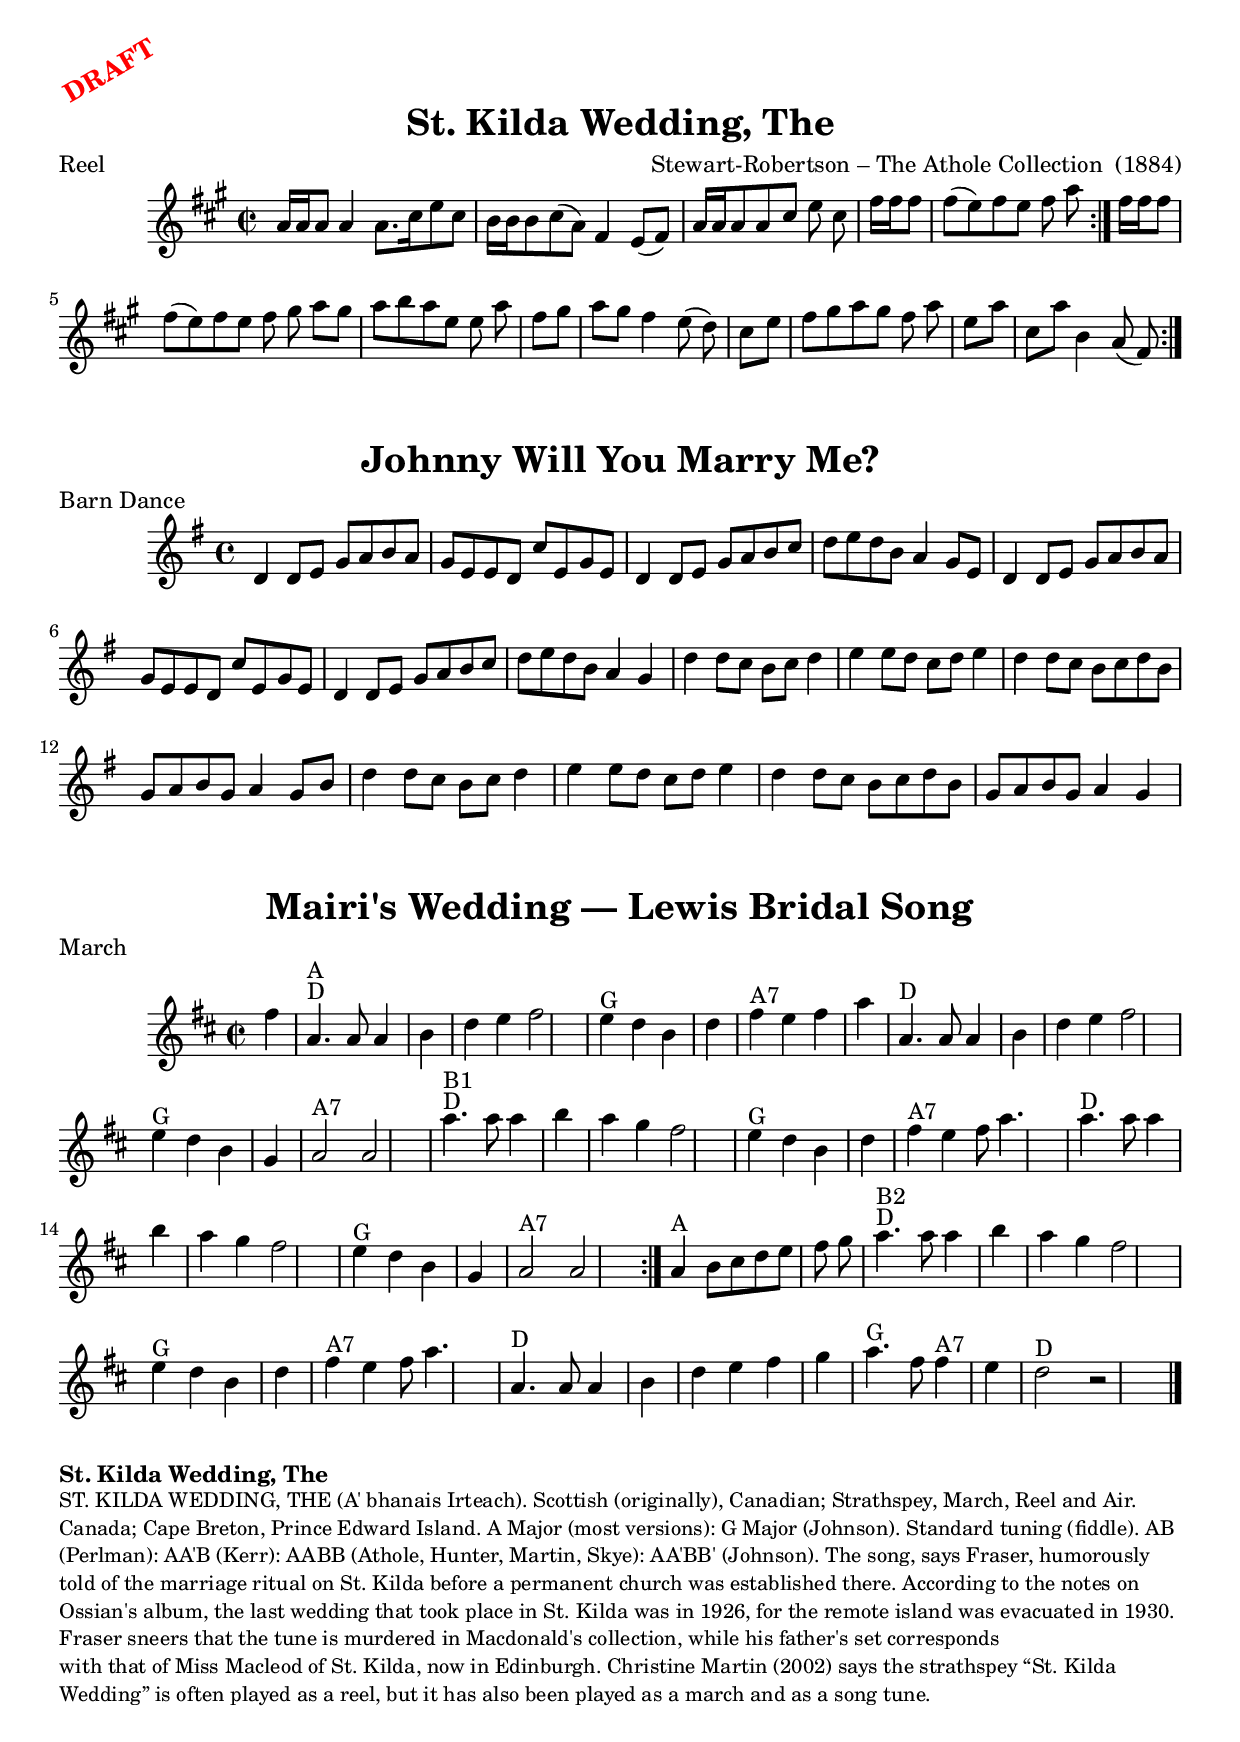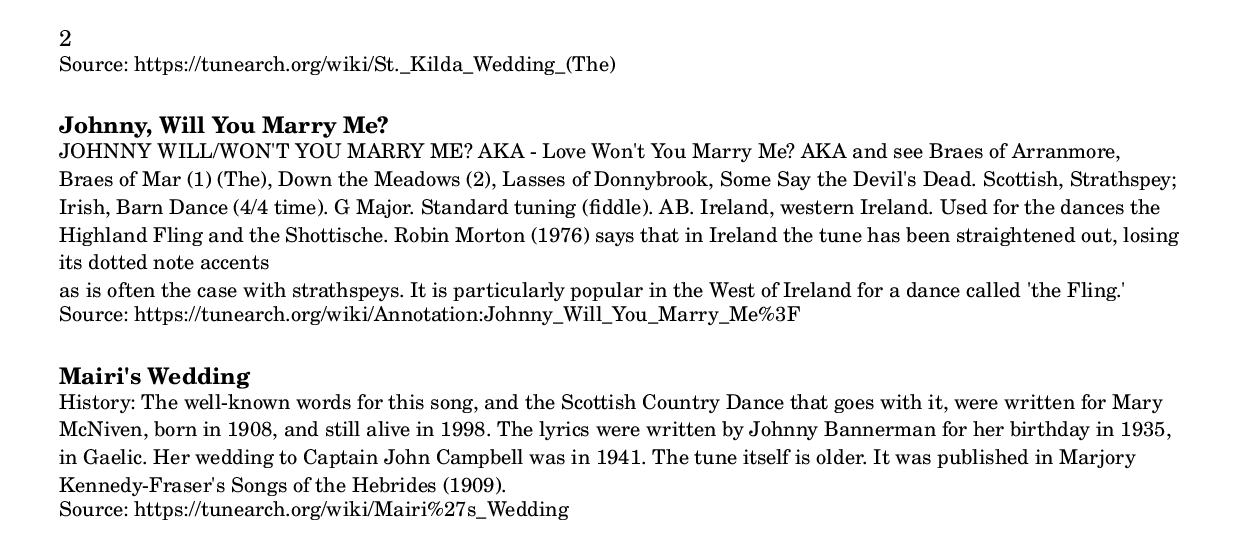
\version "2.20.0"
\language "english"

\paper {
  print-all-headers = ##t
}

\markup \rotate #30 \large \bold \with-color "red" "DRAFT"

\score {
  \header {
  	arranger = "Stewart-Robertson – The Athole Collection  (1884)"
    keywords = "cape breton,scottish"
  	meter = "Reel"
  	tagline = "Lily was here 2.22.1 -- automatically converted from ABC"
  	title = "St. Kilda Wedding, The"
  	transcription = "AK/Fiddler’s Companion"
  }

  \absolute {
    \time 2/2
    \key a \major
    a'16    a'16    a'8    a'4    a'8.    cs''16
    e''8    cs''8  \bar "|"   b'16    b'16    b'8    cs''8 (   a'8  -)   fs'4
    e'8 (   fs'8  -) \bar "|"   a'16    a'16    a'8    a'8    cs''8    e''8
    cs''8  \bar "|"   fs''16    fs''16    fs''8    fs''8 (   e''8  -)   fs''8
       e''8    fs''8    a''8  \bar ":|."   fs''16    fs''16    fs''8    fs''8
    (   e''8  -)   fs''8    e''8    fs''8    gs''8  \bar "||"     \bar "|:"
    a''8    gs''8    a''8    b''8    a''8    e''8    e''8    a''8  \bar "|"
    fs''8    gs''8    a''8    gs''8    fs''4    e''8 (   d''8  -) \bar "|"
    cs''8    e''8    fs''8    gs''8    a''8    gs''8    fs''8    a''8
    \bar "|"   e''8    a''8    cs''8    a''8    b'4    a'8 (   fs'8  -)
    \bar ":|."
  }
}

\markup \vspace #1

\score {
  \header {
    meter = "Barn Dance"
	title = "Johnny Will You Marry Me?"
  }

  \absolute {
    \time 4/4
    \key g \major
    d'4    d'8    e'8    g'8    a'8    b'8    a'8  |
    g'8    e'8    e'8    d'8    c''8    e'8    g'8    e'8 |
    d'4    d'8    e'8    g'8    a'8    b'8    c''8  |
    d''8    e''8    d''8  b'8    a'4    g'8    e'8  |
    d'4    d'8    e'8    g'8    a'8    b'8    a'8  |
    g'8    e'8    e'8    d'8    c''8    e'8    g'8    e'8  |
    d'4    d'8    e'8    g'8    a'8    b'8    c''8  |
    d''8    e''8    d''8    b'8    a'4    g'4  |
    d''4    d''8    c''8    b'8    c''8    d''4  |
    e''4    e''8    d''8    c''8    d''8    e''4  |
    d''4    d''8    c''8    b'8    c''8    d''8    b'8  |
    g'8    a'8    b'8    g'8    a'4    g'8    b'8  |
    d''4    d''8    c''8    b'8    c''8    d''4  |
    e''4    e''8    d''8    c''8    d''8    e''4  |
    d''4    d''8    c''8    b'8    c''8    d''8    b'8  |
    g'8    a'8    b'8    g'8    a'4    g'4  |
  }
}

\markup \vspace #1

\score {
  \header {
  	meter = "March"
  	origin = "Music: Trad Scotland (1909)"
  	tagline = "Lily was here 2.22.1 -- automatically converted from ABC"
  	title = "Mairi's Wedding — Lewis Bridal Song"
  	transcription = "1998 John Chambers <jc:trillian.mit.edu>"
  }

  \absolute {
    \time 2/2
    \key d \major
 fs''4           \bar "|"     a'4. ^"D"^"A"   a'8
  a'4    b'4    \bar "|"   d''4    e''4    fs''2    \bar "|"     e''4 ^"G"
d''4    b'4    d''4    \bar "|"     fs''4 ^"A7"   e''4    fs''4    a''4
 \bar "|"     a'4. ^"D"   a'8    a'4    b'4    \bar "|"   d''4    e''4
fs''2    \bar "|"     e''4 ^"G"   d''4    b'4    g'4    \bar "|"     a'2 ^"A7"
  a'2    \bar "|."            \bar "|"     a''4. ^"D"^"B1"   a''8    a''4
b''4    \bar "|"   a''4    g''4    fs''2    \bar "|"     e''4 ^"G"   d''4
b'4    d''4    \bar "|"     fs''4 ^"A7"   e''4    fs''8    a''4.
\bar "|"     a''4. ^"D"   a''8    a''4    b''4    \bar "|"   a''4    g''4
fs''2    \bar "|"     e''4 ^"G"   d''4    b'4    g'4    \bar "|"     a'2 ^"A7"
  a'2    \bar ":|."     a'4 ^"A"   b'8    cs''8    d''8    e''8    fs''8
g''8    \bar "|."            \bar "|"     a''4. ^"D"^"B2"   a''8    a''4
b''4    \bar "|"   a''4    g''4    fs''2    \bar "|"     e''4 ^"G"   d''4
b'4    d''4    \bar "|"     fs''4 ^"A7"   e''4    fs''8    a''4.
\bar "|"     a'4. ^"D"   a'8    a'4    b'4    \bar "|"   d''4    e''4    fs''4
   g''4    \bar "|"     a''4. ^"G"   fs''8      fs''4 ^"A7"   e''4
\bar "|"     d''2 ^"D"   r2   \bar "|."
  }
}

\markup \bold { St. Kilda Wedding, The }
\markup \smaller \wordwrap {
ST. KILDA WEDDING, THE (A' bhanais Irteach). Scottish (originally), Canadian; Strathspey, March, Reel and Air. Canada; Cape Breton, Prince Edward Island. A Major (most versions): G Major (Johnson). Standard tuning (fiddle). AB (Perlman): AA'B (Kerr): AABB (Athole, Hunter, Martin, Skye): AA'BB' (Johnson). The song, says Fraser, humorously told of the marriage ritual on St. Kilda before a permanent church was established there. According to the notes on Ossian's album, the last wedding that took place in St. Kilda was in 1926, for the remote island was evacuated in 1930. Fraser sneers that the tune is "murdered" in Macdonald's collection, while his father's set corresponds "with that of Miss Macleod of St. Kilda, now in Edinburgh." Christine Martin (2002) says the strathspey “St. Kilda Wedding” is often played as a reel, but it has also been played as a march and as a song tune.
}
\markup \smaller \wordwrap { Source: https://tunearch.org/wiki/St._Kilda_Wedding_(The) }

\markup \vspace #1

\markup \bold { Johnny, Will You Marry Me? }
\markup \smaller \wordwrap {
JOHNNY WILL/WON'T YOU MARRY ME? AKA - "Love Won't You Marry Me?" AKA and see "Braes of Arranmore," "Braes of Mar (1) (The)," "Down the Meadows (2)," "Lasses of Donnybrook," "Some Say the Devil's Dead." Scottish, Strathspey; Irish, Barn Dance (4/4 time). G Major. Standard tuning (fiddle). AB. Ireland, western Ireland. Used for the dances the Highland Fling and the Shottische. Robin Morton (1976) says that in Ireland the tune has been "straightened out," losing its dotted note accents "as is often the case with strathspeys. It is particularly popular in the West of Ireland for a dance called 'the Fling.'"
}
\markup \smaller \wordwrap { Source: https://tunearch.org/wiki/Annotation:Johnny_Will_You_Marry_Me%3F }

\markup \vspace #1

\markup \bold { Mairi's Wedding }
\markup \smaller \wordwrap {
History: The well-known words for this song, and the Scottish Country Dance that goes with it, were written for Mary McNiven, born in 1908, and still alive in 1998. The lyrics were written by Johnny Bannerman for her birthday in 1935, in Gaelic. Her wedding to Captain John Campbell was in 1941. The tune itself is older. It was published in Marjory Kennedy-Fraser's "Songs of the Hebrides" (1909).
}
\markup \smaller \wordwrap { Source: https://tunearch.org/wiki/Mairi%27s_Wedding }
